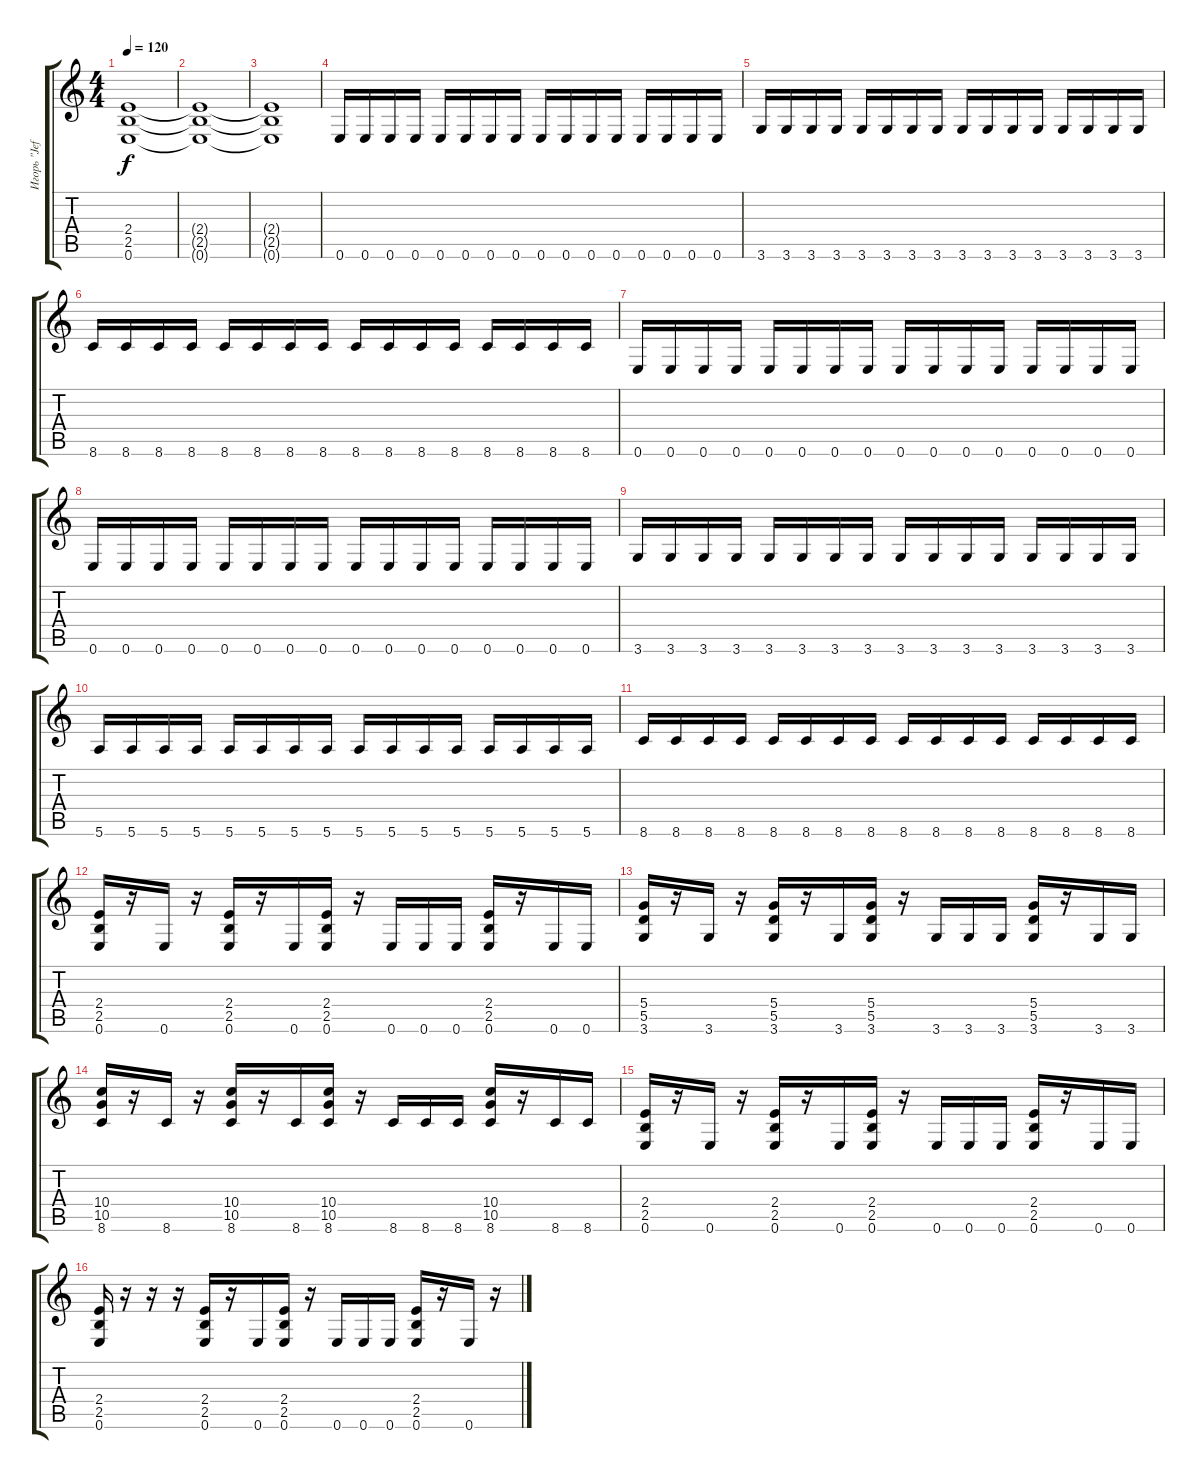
\track ("Игорь \"Jeff\" Поляков" "Игорь \"Jef") {instrument distortionguitar}
\staff {score tabs}
\tuning (E4 B3 G3 D3 A2 E2) {hide}
\ts (4 4)
\tempo 120
\clef g2
\ks c
(2.4{t} 2.5{t} 0.6{t}).1{dy f} |
(2.4{t} 2.5{t} 0.6{t}).1 |
(2.4{t} 2.5{t} 0.6{t}).1 |
0.6.16 0.6.16 0.6.16 0.6.16 0.6.16 0.6.16 0.6.16 0.6.16 0.6.16 0.6.16 0.6.16 0.6.16 0.6.16 0.6.16 0.6.16 0.6.16 |
3.6.16 3.6.16 3.6.16 3.6.16 3.6.16 3.6.16 3.6.16 3.6.16 3.6.16 3.6.16 3.6.16 3.6.16 3.6.16 3.6.16 3.6.16 3.6.16 |
8.6.16 8.6.16 8.6.16 8.6.16 8.6.16 8.6.16 8.6.16 8.6.16 8.6.16 8.6.16 8.6.16 8.6.16 8.6.16 8.6.16 8.6.16 8.6.16 |
0.6.16 0.6.16 0.6.16 0.6.16 0.6.16 0.6.16 0.6.16 0.6.16 0.6.16 0.6.16 0.6.16 0.6.16 0.6.16 0.6.16 0.6.16 0.6.16 |
0.6.16 0.6.16 0.6.16 0.6.16 0.6.16 0.6.16 0.6.16 0.6.16 0.6.16 0.6.16 0.6.16 0.6.16 0.6.16 0.6.16 0.6.16 0.6.16 |
3.6.16 3.6.16 3.6.16 3.6.16 3.6.16 3.6.16 3.6.16 3.6.16 3.6.16 3.6.16 3.6.16 3.6.16 3.6.16 3.6.16 3.6.16 3.6.16 |
5.6.16 5.6.16 5.6.16 5.6.16 5.6.16 5.6.16 5.6.16 5.6.16 5.6.16 5.6.16 5.6.16 5.6.16 5.6.16 5.6.16 5.6.16 5.6.16 |
8.6.16 8.6.16 8.6.16 8.6.16 8.6.16 8.6.16 8.6.16 8.6.16 8.6.16 8.6.16 8.6.16 8.6.16 8.6.16 8.6.16 8.6.16 8.6.16 |
(2.4 2.5 0.6).16 r.16 0.6.16 r.16 (2.4 2.5 0.6).16 r.16 0.6.16 (2.4 2.5 0.6).16 r.16 0.6.16 0.6.16 0.6.16 (2.4 2.5 0.6).16 r.16 0.6.16 0.6.16 |
(5.4 5.5 3.6).16 r.16 3.6.16 r.16 (5.4 5.5 3.6).16 r.16 3.6.16 (5.4 5.5 3.6).16 r.16 3.6.16 3.6.16 3.6.16 (5.4 5.5 3.6).16 r.16 3.6.16 3.6.16 |
(10.4 10.5 8.6).16 r.16 8.6.16 r.16 (10.4 10.5 8.6).16 r.16 8.6.16 (10.4 10.5 8.6).16 r.16 8.6.16 8.6.16 8.6.16 (10.4 10.5 8.6).16 r.16 8.6.16 8.6.16 |
(2.4 2.5 0.6).16 r.16 0.6.16 r.16 (2.4 2.5 0.6).16 r.16 0.6.16 (2.4 2.5 0.6).16 r.16 0.6.16 0.6.16 0.6.16 (2.4 2.5 0.6).16 r.16 0.6.16 0.6.16 |
(2.4 2.5 0.6).16 r.16 r.16 r.16 (2.4 2.5 0.6).16 r.16 0.6.16 (2.4 2.5 0.6).16 r.16 0.6.16 0.6.16 0.6.16 (2.4 2.5 0.6).16 r.16 0.6.16 r.16
